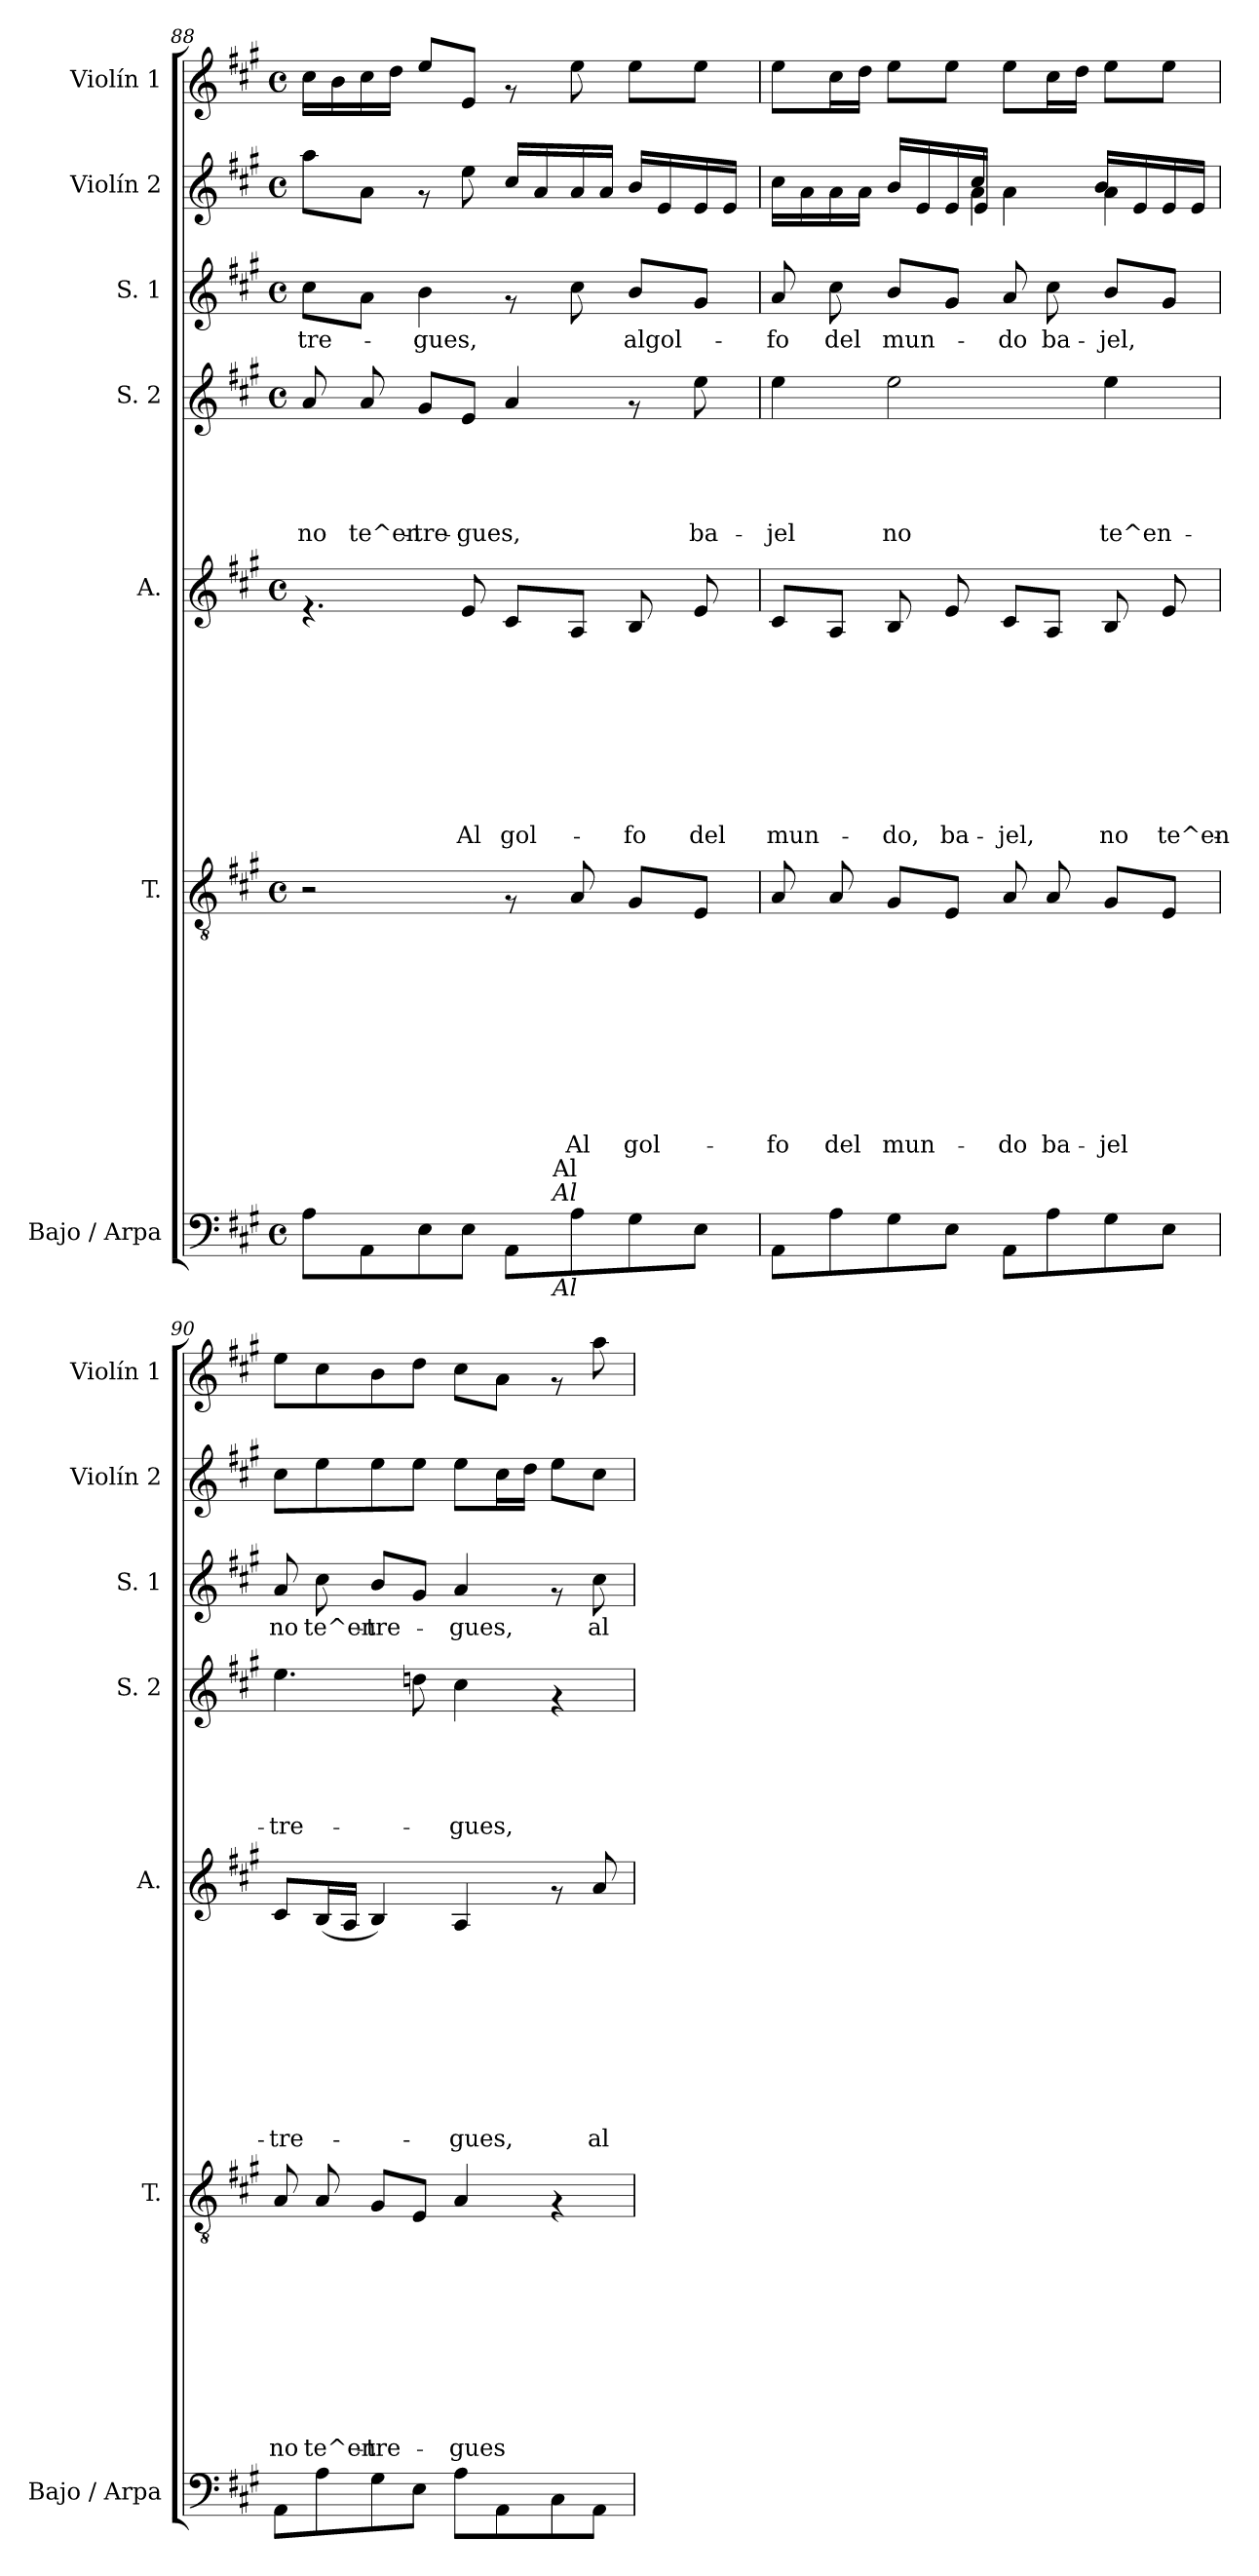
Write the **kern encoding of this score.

**kern	**kern	**text	**text	**text	**text	**text	**text	**text	**text	**text	**text	**kern	**text	**text	**text	**text	**text	**text	**text	**text	**text	**kern	**text	**text	**text	**text	**text	**kern	**text	**kern	**kern
*part7	*part6	*part6	*part6	*part6	*part6	*part6	*part6	*part6	*part6	*part6	*part6	*part5	*part5	*part5	*part5	*part5	*part5	*part5	*part5	*part5	*part5	*part4	*part4	*part4	*part4	*part4	*part4	*part3	*part3	*part2	*part1
*staff7	*staff6	*staff6	*staff6	*staff6	*staff6	*staff6	*staff6	*staff6	*staff6	*staff6	*staff6	*staff5	*staff5	*staff5	*staff5	*staff5	*staff5	*staff5	*staff5	*staff5	*staff5	*staff4	*staff4	*staff4	*staff4	*staff4	*staff4	*staff3	*staff3	*staff2	*staff1
*I"Bajo / Arpa	*I"T.	*	*	*	*	*	*	*	*	*	*	*I"A.	*	*	*	*	*	*	*	*	*	*I"S. 2	*	*	*	*	*	*I"S. 1	*	*I"Violín 2	*I"Violín 1
*I'Bajo / Arpa	*I'T.	*	*	*	*	*	*	*	*	*	*	*I'A.	*	*	*	*	*	*	*	*	*	*I'S. 2	*	*	*	*	*	*I'S. 1	*	*I'Violín 2	*I'Violín 1
*clefF4	*clefGv2	*	*	*	*	*	*	*	*	*	*	*clefG2	*	*	*	*	*	*	*	*	*	*clefG2	*	*	*	*	*	*clefG2	*	*clefG2	*clefG2
*k[f#c#g#]	*k[f#c#g#]	*	*	*	*	*	*	*	*	*	*	*k[f#c#g#]	*	*	*	*	*	*	*	*	*	*k[f#c#g#]	*	*	*	*	*	*k[f#c#g#]	*	*k[f#c#g#]	*k[f#c#g#]
*A:	*A:	*	*	*	*	*	*	*	*	*	*	*A:	*	*	*	*	*	*	*	*	*	*A:	*	*	*	*	*	*A:	*	*A:	*A:
*M4/4	*M4/4	*	*	*	*	*	*	*	*	*	*	*M4/4	*	*	*	*	*	*	*	*	*	*M4/4	*	*	*	*	*	*M4/4	*	*M4/4	*M4/4
*met(c)	*met(c)	*	*	*	*	*	*	*	*	*	*	*met(c)	*	*	*	*	*	*	*	*	*	*met(c)	*	*	*	*	*	*met(c)	*	*met(c)	*met(c)
=88	=88	=88	=88	=88	=88	=88	=88	=88	=88	=88	=88	=88	=88	=88	=88	=88	=88	=88	=88	=88	=88	=88	=88	=88	=88	=88	=88	=88	=88	=88	=88
!	!	!	!	!	!	!	!	!	!	!	!	!	!	!	!	!	!	!	!	!	!	!	!	!	!	!	!LO:LY:b	!	!LO:LY:b	!	!
*^	*	*	*	*	*	*	*	*	*	*	*	*	*	*	*	*	*	*	*	*	*	*	*	*	*	*	*	*	*	*	*
8A\L	2ryy	2r	.	.	.	.	.	.	.	.	.	.	4.rf	.	.	.	.	.	.	.	.	.	8a/	.	.	.	.	no	8cc#\L	-tre-	8aa\L	16cc#\LL
.	.	.	.	.	.	.	.	.	.	.	.	.	.	.	.	.	.	.	.	.	.	.	.	.	.	.	.	.	.	.	.	16b\
!	!	!	!	!	!	!	!	!	!	!	!	!	!	!	!	!	!	!	!	!	!	!	!	!	!	!	!	!LO:LY:b	!	!	!	!
8AA\	.	.	.	.	.	.	.	.	.	.	.	.	.	.	.	.	.	.	.	.	.	.	8a/	.	.	.	.	te^en-	8a\J	.	8a\J	16cc#\
.	.	.	.	.	.	.	.	.	.	.	.	.	.	.	.	.	.	.	.	.	.	.	.	.	.	.	.	.	.	.	.	16dd\JJ
!	!	!	!	!	!	!	!	!	!	!	!	!	!	!	!	!	!	!	!	!	!	!	!	!	!	!	!	!LO:LY:b	!	!LO:LY:b	!	!
8E\	.	.	.	.	.	.	.	.	.	.	.	.	.	.	.	.	.	.	.	.	.	.	8g#/L	.	.	.	.	-tre-	4b\	-gues,	8rf	8ee/L
!	!	!	!	!	!	!	!	!	!	!	!	!	!	!	!	!	!	!	!	!	!	!LO:LY:b	!	!	!	!	!	!LO:LY:b	!	!	!	!
8E\J	.	.	.	.	.	.	.	.	.	.	.	.	8e/	.	.	.	.	.	.	.	.	Al	8e/J	.	.	.	.	-gues,	.	.	8ee\	8e/J
!	!	!	!	!	!	!	!	!	!	!	!	!	!	!	!	!	!	!	!	!	!	!LO:LY:b	!	!	!	!	!	!	!	!	!	!
8AA\L	16.ryy	8rF	.	.	.	.	.	.	.	.	.	.	8c#/L	.	.	.	.	.	.	.	.	gol-	4a/	.	.	.	.	.	8rf	.	16cc#/LL	8rf
.	.	.	.	.	.	.	.	.	.	.	.	.	.	.	.	.	.	.	.	.	.	.	.	.	.	.	.	.	.	.	16a/	.
!	!LO:TX:a:i:t=Al	!	!	!	!	!	!	!	!	!	!	!	!	!	!	!	!	!	!	!	!	!	!	!	!	!	!	!	!	!	!	!
!	!LO:TX:a:t=Al	!	!	!	!	!	!	!	!	!	!	!	!	!	!	!	!	!	!	!	!	!	!	!	!	!	!	!	!	!	!	!
!	!LO:TX:b:i:t=Al	!	!	!	!	!	!	!	!	!	!	!	!	!	!	!	!	!	!	!	!	!	!	!	!	!	!	!	!	!	!	!
.	4ryy	.	.	.	.	.	.	.	.	.	.	.	.	.	.	.	.	.	.	.	.	.	.	.	.	.	.	.	.	.	.	.
!	!	!	!	!	!	!	!	!	!	!	!	!LO:LY:b	!	!	!	!	!	!	!	!	!	!	!	!	!	!	!	!	!	!	!	!
8A\	.	8A/	.	.	.	.	.	.	.	.	.	Al	8A/J	.	.	.	.	.	.	.	.	.	.	.	.	.	.	.	8cc#\	.	16a/	8ee\
.	.	.	.	.	.	.	.	.	.	.	.	.	.	.	.	.	.	.	.	.	.	.	.	.	.	.	.	.	.	.	16a/JJ	.
!	!	!	!	!	!	!	!	!	!	!	!	!LO:LY:b	!	!	!	!	!	!	!	!	!	!LO:LY:b	!	!	!	!	!	!	!	!LO:LY:b	!	!
8G#\	.	8G#/L	.	.	.	.	.	.	.	.	.	gol-	8B/	.	.	.	.	.	.	.	.	-fo	8rf	.	.	.	.	.	8b/L	algol-	16b/LL	8ee\L
.	.	.	.	.	.	.	.	.	.	.	.	.	.	.	.	.	.	.	.	.	.	.	.	.	.	.	.	.	.	.	16e/	.
.	8ryy	.	.	.	.	.	.	.	.	.	.	.	.	.	.	.	.	.	.	.	.	.	.	.	.	.	.	.	.	.	.	.
!	!	!	!	!	!	!	!	!	!	!	!	!	!	!	!	!	!	!	!	!	!	!LO:LY:b	!	!	!	!	!	!LO:LY:b	!	!	!	!
8E\J	.	8E/J	.	.	.	.	.	.	.	.	.	.	8e/	.	.	.	.	.	.	.	.	del	8ee\	.	.	.	.	ba-	8g#/J	.	16e/	8ee\J
.	.	.	.	.	.	.	.	.	.	.	.	.	.	.	.	.	.	.	.	.	.	.	.	.	.	.	.	.	.	.	16e/JJ	.
.	32ryy	.	.	.	.	.	.	.	.	.	.	.	.	.	.	.	.	.	.	.	.	.	.	.	.	.	.	.	.	.	.	.
=89	=89	=89	=89	=89	=89	=89	=89	=89	=89	=89	=89	=89	=89	=89	=89	=89	=89	=89	=89	=89	=89	=89	=89	=89	=89	=89	=89	=89	=89	=89	=89	=89
!	!	!	!	!	!	!	!	!	!	!	!	!LO:LY:b	!	!	!	!	!	!	!	!	!	!LO:LY:b	!	!	!	!	!	!LO:LY:b	!	!LO:LY:b	!	!
*	*	*	*	*	*	*	*	*	*	*	*	*	*	*	*	*	*	*	*	*	*	*	*	*	*	*	*	*	*	*	*^	*
*v	*v	*	*	*	*	*	*	*	*	*	*	*	*	*	*	*	*	*	*	*	*	*	*	*	*	*	*	*	*	*	*	*^	*
8AA\L	8A/	.	.	.	.	.	.	.	.	.	-fo	8c#/L	.	.	.	.	.	.	.	.	mun-	4ee\	.	.	.	.	-jel	8a/	-fo	16cc#\LL	4..ryy	4..ryy	8ee\L
.	.	.	.	.	.	.	.	.	.	.	.	.	.	.	.	.	.	.	.	.	.	.	.	.	.	.	.	.	.	16a\	.	.	.
!	!	!	!	!	!	!	!	!	!	!	!LO:LY:b	!	!	!	!	!	!	!	!	!	!	!	!	!	!	!	!	!	!LO:LY:b	!	!	!	!
8A\	8A/	.	.	.	.	.	.	.	.	.	del	8A/J	.	.	.	.	.	.	.	.	.	.	.	.	.	.	.	8cc#\	del	16a\	.	.	16cc#\L
.	.	.	.	.	.	.	.	.	.	.	.	.	.	.	.	.	.	.	.	.	.	.	.	.	.	.	.	.	.	16a\JJ	.	.	16dd\JJ
!	!	!	!	!	!	!	!	!	!	!	!LO:LY:b	!	!	!	!	!	!	!	!	!	!LO:LY:b	!	!	!	!	!	!LO:LY:b	!	!LO:LY:b	!	!	!	!
8G#\	8G#/L	.	.	.	.	.	.	.	.	.	mun-	8B/	.	.	.	.	.	.	.	.	-do,	2ee\	.	.	.	.	no	8b/L	mun-	16b/LL	.	.	8ee\L
.	.	.	.	.	.	.	.	.	.	.	.	.	.	.	.	.	.	.	.	.	.	.	.	.	.	.	.	.	.	16e/	.	.	.
!	!	!	!	!	!	!	!	!	!	!	!	!	!	!	!	!	!	!	!	!	!LO:LY:b	!	!	!	!	!	!	!	!	!	!	!	!
8E\J	8E/J	.	.	.	.	.	.	.	.	.	.	8e/	.	.	.	.	.	.	.	.	ba-	.	.	.	.	.	.	8g#/J	.	16e/	.	.	8ee\J
.	.	.	.	.	.	.	.	.	.	.	.	.	.	.	.	.	.	.	.	.	.	.	.	.	.	.	.	.	.	16e/JJ	4cc#/	4a\	.
!	!	!	!	!	!	!	!	!	!	!	!LO:LY:b	!	!	!	!	!	!	!	!	!	!LO:LY:b	!	!	!	!	!	!	!	!LO:LY:b	!	!	!	!
8AA\L	8A/	.	.	.	.	.	.	.	.	.	-do	8c#/L	.	.	.	.	.	.	.	.	-jel,	.	.	.	.	.	.	8a/	-do	4a\	.	.	8ee\L
!	!	!	!	!	!	!	!	!	!	!	!LO:LY:b	!	!	!	!	!	!	!	!	!	!	!	!	!	!	!	!	!	!LO:LY:b	!	!	!	!
8A\	8A/	.	.	.	.	.	.	.	.	.	ba-	8A/J	.	.	.	.	.	.	.	.	.	.	.	.	.	.	.	8cc#\	ba-	.	.	.	16cc#\L
.	.	.	.	.	.	.	.	.	.	.	.	.	.	.	.	.	.	.	.	.	.	.	.	.	.	.	.	.	.	.	16ryy	4ryy	16dd\JJ
!	!	!	!	!	!	!	!	!	!	!	!LO:LY:b	!	!	!	!	!	!	!	!	!	!LO:LY:b	!	!	!	!	!	!LO:LY:b	!	!LO:LY:b	!	!	!	!
8G#\	8G#/L	.	.	.	.	.	.	.	.	.	-jel	8B/	.	.	.	.	.	.	.	.	no	4ee\	.	.	.	.	te^en-	8b/L	-jel,	4a\	16b/LL	.	8ee\L
.	.	.	.	.	.	.	.	.	.	.	.	.	.	.	.	.	.	.	.	.	.	.	.	.	.	.	.	.	.	.	16e/	.	.
!	!	!	!	!	!	!	!	!	!	!	!	!	!	!	!	!	!	!	!	!	!LO:LY:b	!	!	!	!	!	!	!	!	!	!	!	!
8E\J	8E/J	.	.	.	.	.	.	.	.	.	.	8e/	.	.	.	.	.	.	.	.	te^en-	.	.	.	.	.	.	8g#/J	.	.	16e/	.	8ee\J
.	.	.	.	.	.	.	.	.	.	.	.	.	.	.	.	.	.	.	.	.	.	.	.	.	.	.	.	.	.	.	16e/JJ	16ryy	.
!!LO:LB:g=z
=90	=90	=90	=90	=90	=90	=90	=90	=90	=90	=90	=90	=90	=90	=90	=90	=90	=90	=90	=90	=90	=90	=90	=90	=90	=90	=90	=90	=90	=90	=90	=90	=90	=90
!	!	!	!	!	!	!	!	!	!	!	!LO:LY:b	!	!	!	!	!	!	!	!	!	!LO:LY:b	!	!	!	!	!	!LO:LY:b	!	!LO:LY:b	!	!	!	!
*	*	*	*	*	*	*	*	*	*	*	*	*	*	*	*	*	*	*	*	*	*	*	*	*	*	*	*	*	*	*v	*v	*v	*
8AA\L	8A/	.	.	.	.	.	.	.	.	.	no	8c#/L	.	.	.	.	.	.	.	.	-tre-	4.ee\	.	.	.	.	-tre-	8a/	no	8cc#\L	8ee\L
!	!	!	!	!	!	!	!	!	!	!	!LO:LY:b	!	!	!	!	!	!	!	!	!	!	!	!	!	!	!	!	!	!LO:LY:b	!	!
8A\	8A/	.	.	.	.	.	.	.	.	.	te^en-	(>16B/L	.	.	.	.	.	.	.	.	.	.	.	.	.	.	.	8cc#\	te^en-	8ee\	8cc#\
.	.	.	.	.	.	.	.	.	.	.	.	16A/JJ	.	.	.	.	.	.	.	.	.	.	.	.	.	.	.	.	.	.	.
!	!	!	!	!	!	!	!	!	!	!	!LO:LY:b	!	!	!	!	!	!	!	!	!	!	!	!	!	!	!	!	!	!LO:LY:b	!	!
8G#\	8G#/L	.	.	.	.	.	.	.	.	.	-tre-	4B/)	.	.	.	.	.	.	.	.	.	.	.	.	.	.	.	8b/L	-tre-	8ee\	8b\
8E\J	8E/J	.	.	.	.	.	.	.	.	.	.	.	.	.	.	.	.	.	.	.	.	8ddn\	.	.	.	.	.	8g#/J	.	8ee\J	8dd\J
!	!	!	!	!	!	!	!	!	!	!	!LO:LY:b	!	!	!	!	!	!	!	!	!	!LO:LY:b	!	!	!	!	!	!LO:LY:b	!	!LO:LY:b	!	!
8A\L	4A/	.	.	.	.	.	.	.	.	.	-gues	4A/	.	.	.	.	.	.	.	.	-gues,	4cc#\	.	.	.	.	-gues,	4a/	-gues,	8ee\L	8cc#\L
8AA\	.	.	.	.	.	.	.	.	.	.	.	.	.	.	.	.	.	.	.	.	.	.	.	.	.	.	.	.	.	16cc#\L	8a\J
.	.	.	.	.	.	.	.	.	.	.	.	.	.	.	.	.	.	.	.	.	.	.	.	.	.	.	.	.	.	16dd\JJ	.
8C#\	4rF	.	.	.	.	.	.	.	.	.	.	8rf	.	.	.	.	.	.	.	.	.	4rf	.	.	.	.	.	8rf	.	8ee\L	8rf
!	!	!	!	!	!	!	!	!	!	!	!	!	!	!	!	!	!	!	!	!	!LO:LY:b	!	!	!	!	!	!	!	!LO:LY:b	!	!
8AA\J	.	.	.	.	.	.	.	.	.	.	.	8a/	.	.	.	.	.	.	.	.	al	.	.	.	.	.	.	8cc#\	al	8cc#\J	8aa\
=	=	=	=	=	=	=	=	=	=	=	=	=	=	=	=	=	=	=	=	=	=	=	=	=	=	=	=	=	=	=	=
*-	*-	*-	*-	*-	*-	*-	*-	*-	*-	*-	*-	*-	*-	*-	*-	*-	*-	*-	*-	*-	*-	*-	*-	*-	*-	*-	*-	*-	*-	*-	*-
